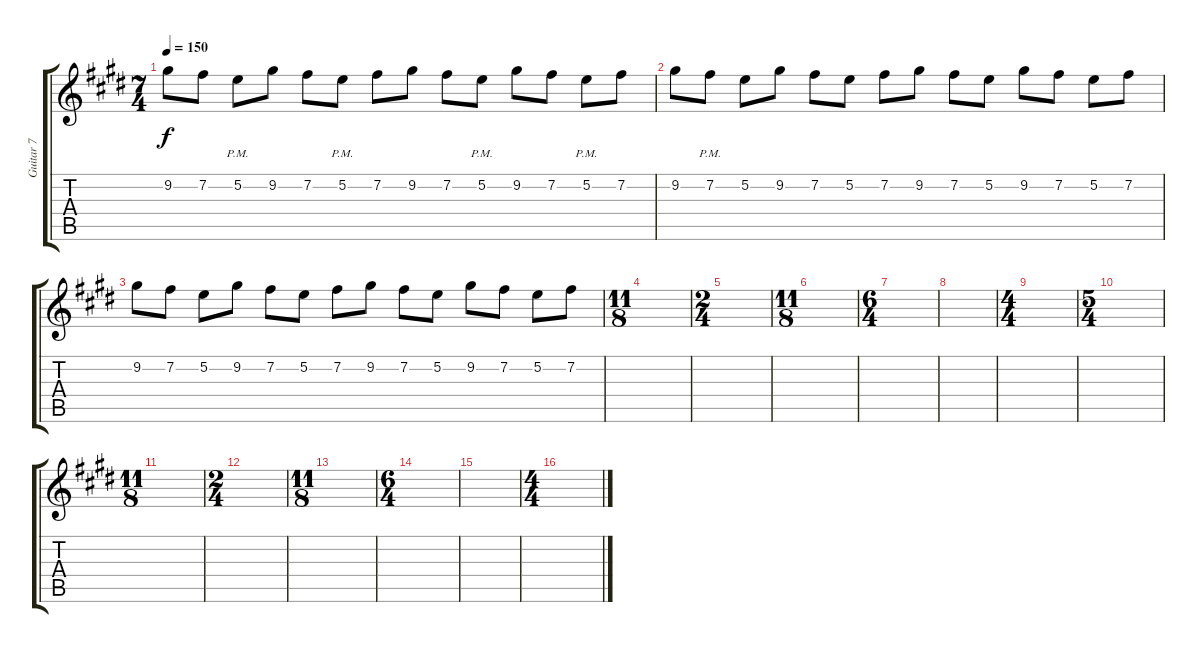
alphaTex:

\track ("Guitar 7" "Guitar 7") {instrument distortionguitar}
\staff {score tabs}
\tuning (E4 B3 G3 D3 A2 E2) {hide}
\ts (7 4)
\tempo 150
\clef g2
\ks e
9.2.8{dy f} 7.2.8 5.2{pm}.8 9.2.8 7.2.8 5.2{pm}.8 7.2.8 9.2.8 7.2.8 5.2{pm}.8 9.2.8 7.2.8 5.2{pm}.8 7.2.8 |
9.2.8 7.2{pm}.8 5.2.8 9.2.8 7.2.8 5.2.8 7.2.8 9.2.8 7.2.8 5.2.8 9.2.8 7.2.8 5.2.8 7.2.8 |
9.2.8 7.2.8 5.2.8 9.2.8 7.2.8 5.2.8 7.2.8 9.2.8 7.2.8 5.2.8 9.2.8 7.2.8 5.2.8 7.2.8 |
\ts (11 8)
\section ("" "")
|
\ts (2 4)
|
\ts (11 8)
|
\ts (6 4)
|
|
\ts (4 4)
|
\ts (5 4)
|
\ts (11 8)
|
\ts (2 4)
|
\ts (11 8)
|
\ts (6 4)
|
|
\ts (4 4)
